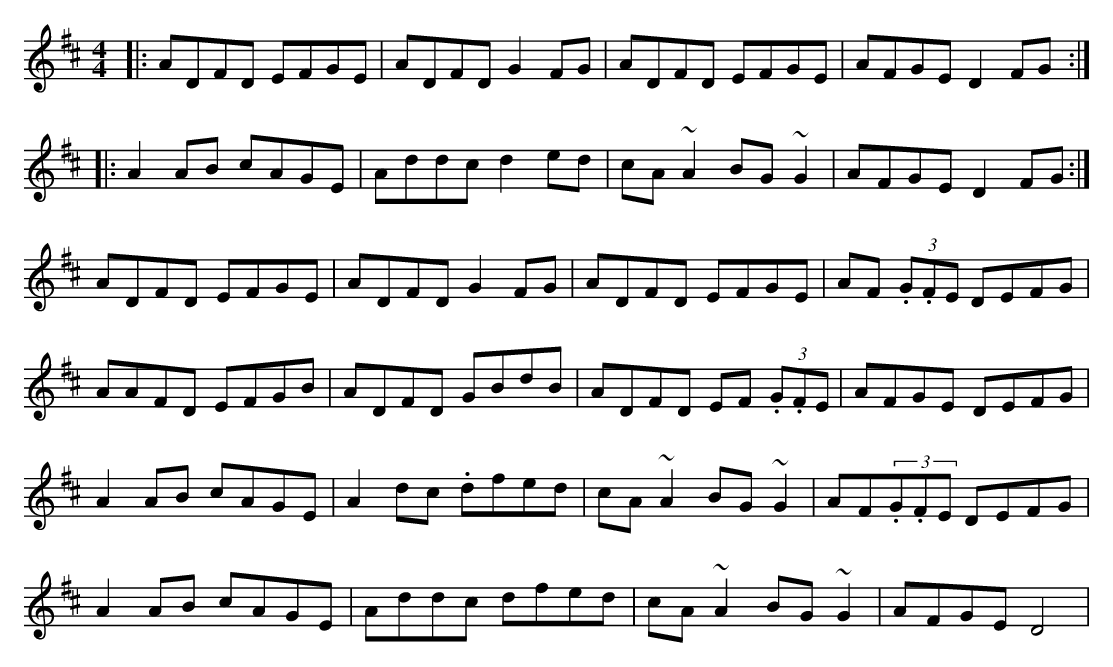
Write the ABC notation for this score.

X:1
M:4/4
K:D
|:ADFD EFGE|ADFD G2 FG|ADFD EFGE|AFGE D2FG:|
|:A2AB cAGE|Addc d2ed|cA~A2 BG~G2|AFGE D2FG:|
ADFD EFGE|ADFD G2 FG|ADFD EFGE|AF (3.G.FE DEFG|
AAFD EFGB|ADFD GBdB|ADFD EF (3.G.FE|AFGE DEFG|
A2AB cAGE|A2dc .dfed|cA~A2 BG~G2|AF(3.G.FE DEFG|
A2AB cAGE|Addc dfed|cA~A2 BG~G2|AFGE D4|
